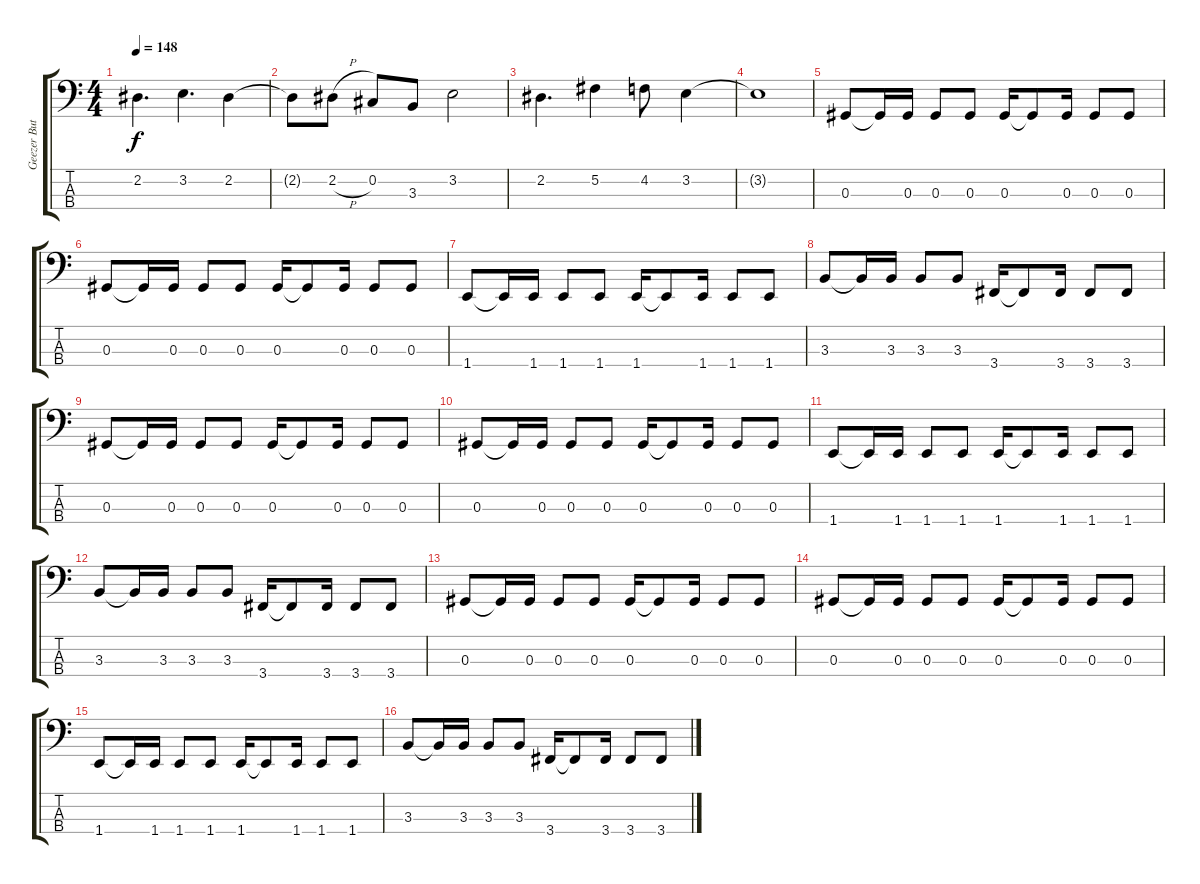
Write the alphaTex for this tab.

\track ("Geezer Butler" "Geezer But") {instrument electricbassfinger}
\staff {score tabs}
\tuning (Gb2 Db2 Ab1 Eb1) {hide}
\ts (4 4)
\tempo 148
\clef f4
\ks aminor
2.2.4{d dy f} 3.2.4{d} 2.2.4 |
2.2{t}.8 2.2{h}.8 0.2.8 3.3.8 3.2.2 |
2.2.4{d} 5.2.4 4.2.8 3.2.4 |
3.2{t}.1 |
0.3.8 0.3{t}.16 0.3.16 0.3.8 0.3.8 0.3.16 0.3{t}.8 0.3.16 0.3.8 0.3.8 |
0.3.8 0.3{t}.16 0.3.16 0.3.8 0.3.8 0.3.16 0.3{t}.8 0.3.16 0.3.8 0.3.8 |
1.4.8 1.4{t}.16 1.4.16 1.4.8 1.4.8 1.4.16 1.4{t}.8 1.4.16 1.4.8 1.4.8 |
3.3.8 3.3{t}.16 3.3.16 3.3.8 3.3.8 3.4.16 3.4{t}.8 3.4.16 3.4.8 3.4.8 |
0.3.8 0.3{t}.16 0.3.16 0.3.8 0.3.8 0.3.16 0.3{t}.8 0.3.16 0.3.8 0.3.8 |
0.3.8 0.3{t}.16 0.3.16 0.3.8 0.3.8 0.3.16 0.3{t}.8 0.3.16 0.3.8 0.3.8 |
1.4.8 1.4{t}.16 1.4.16 1.4.8 1.4.8 1.4.16 1.4{t}.8 1.4.16 1.4.8 1.4.8 |
3.3.8 3.3{t}.16 3.3.16 3.3.8 3.3.8 3.4.16 3.4{t}.8 3.4.16 3.4.8 3.4.8 |
0.3.8 0.3{t}.16 0.3.16 0.3.8 0.3.8 0.3.16 0.3{t}.8 0.3.16 0.3.8 0.3.8 |
0.3.8 0.3{t}.16 0.3.16 0.3.8 0.3.8 0.3.16 0.3{t}.8 0.3.16 0.3.8 0.3.8 |
1.4.8 1.4{t}.16 1.4.16 1.4.8 1.4.8 1.4.16 1.4{t}.8 1.4.16 1.4.8 1.4.8 |
3.3.8 3.3{t}.16 3.3.16 3.3.8 3.3.8 3.4.16 3.4{t}.8 3.4.16 3.4.8 3.4.8
